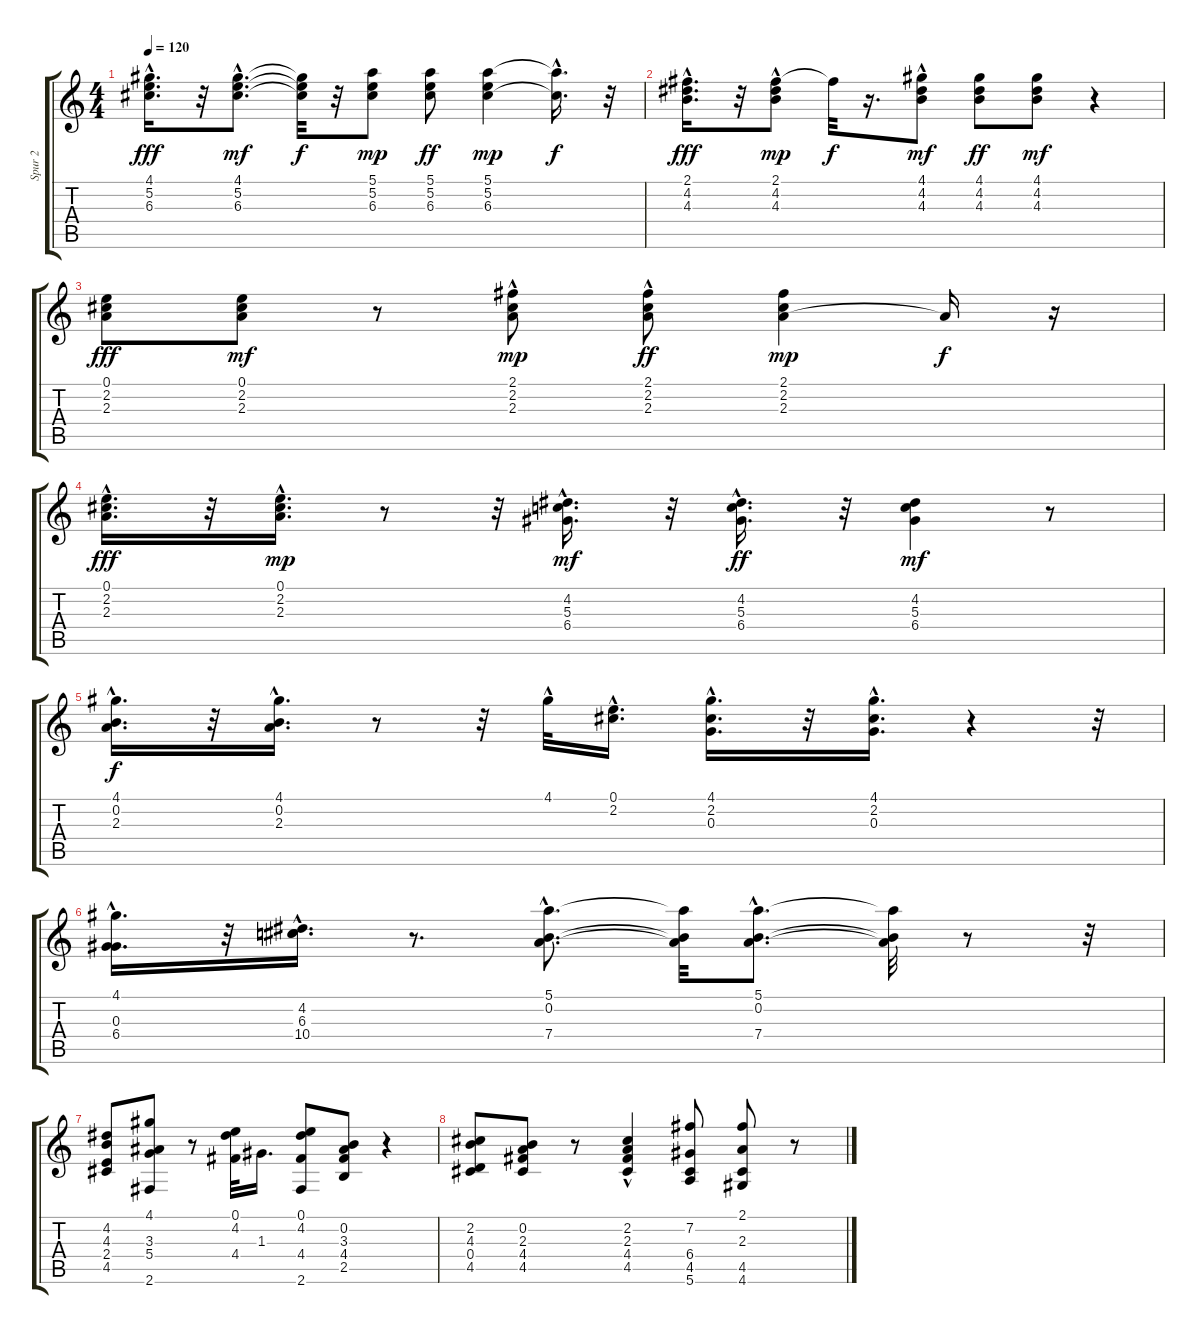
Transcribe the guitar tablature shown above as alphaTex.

\track ("Spur 2" "Spur 2") {instrument acousticguitarsteel}
\staff {score tabs}
\tuning (E4 B3 G3 D3 A2 E2) {hide}
\ts (4 4)
\tempo 120
\clef g2
\ks c
(4.1{hac} 5.2{hac} 6.3{hac}).16{d dy fff} r.32 (4.1{hac} 5.2{hac} 6.3{hac}).8{d dy mf} (4.1{t} 5.2{t} 6.3{t}).32{dy f} r.32 (5.1 5.2 6.3).8{dy mp} (5.1 5.2 6.3).8{dy ff} (5.1 5.2 6.3).4{dy mp} (5.1{hac t} 6.3{t}).16{d dy f} r.32 |
(2.1{hac} 4.2{hac} 4.3{hac}).16{d dy fff} r.32 (2.1 4.2{hac} 4.3{hac}).8{dy mp} 2.1{t}.32{dy f} r.16{d} (4.1 4.2 4.3{hac}).8{dy mf} (4.1 4.2 4.3).8{dy ff} (4.1 4.2 4.3).8{dy mf} r.4 |
(0.1 2.2 2.3).8{dy fff} (0.1 2.2 2.3).8{dy mf} r.8 (2.1 2.2 2.3{hac}).8{dy mp} (2.1 2.2 2.3{hac}).8{dy ff} (2.1 2.2 2.3).4{dy mp} 2.3{t}.16{dy f} r.16 |
(0.1{hac} 2.2{hac} 2.3{hac}).16{d dy fff} r.32 (0.1{hac} 2.2{hac} 2.3{hac}).16{d dy mp} r.8 r.32 (4.2{hac} 5.3{hac} 6.4{hac}).16{d dy mf} r.32 (4.2{hac} 5.3{hac} 6.4{hac}).16{d dy ff} r.32 (4.2 5.3 6.4).4{dy mf} r.8 |
(4.1{hac} 0.2{hac} 2.3{hac}).16{d dy f} r.32 (4.1{hac} 0.2{hac} 2.3{hac}).16{d} r.8 r.32 4.1{hac}.32 (0.1{hac} 2.2{hac}).16{d} (4.1{hac} 2.2{hac} 0.3{hac}).16{d} r.32 (4.1{hac} 2.2{hac} 0.3{hac}).16{d} r.4 r.32 |
(4.1{hac} 0.3{hac} 6.4{hac}).16{d} r.32 (4.2{hac} 6.3{hac} 10.4{hac}).16{d} r.8{d} (5.1{hac} 0.2{hac} 7.4{hac}).8{d} (5.1{t} 0.2{t} 7.4{t}).32 (5.1{hac} 0.2{hac} 7.4{hac}).8{d} (5.1{t} 0.2{t} 7.4{t}).32 r.8 r.32 |
(4.2 4.3 2.4 4.5).8 (4.1 3.3 5.4 2.6).8 r.8 (0.1 4.2 4.4).32 1.3.16{d} (0.1 4.2 4.4 2.6).8 (0.2 3.3 4.4 2.5).8 r.4 |
(2.2 4.3 0.4 4.5).8 (0.2 2.3 4.4 4.5).8 r.8 (2.2 2.3{hac} 4.4 4.5).4 (7.2 6.4 4.5 5.6).8 (2.1 2.3 4.5 4.6).8 r.8
